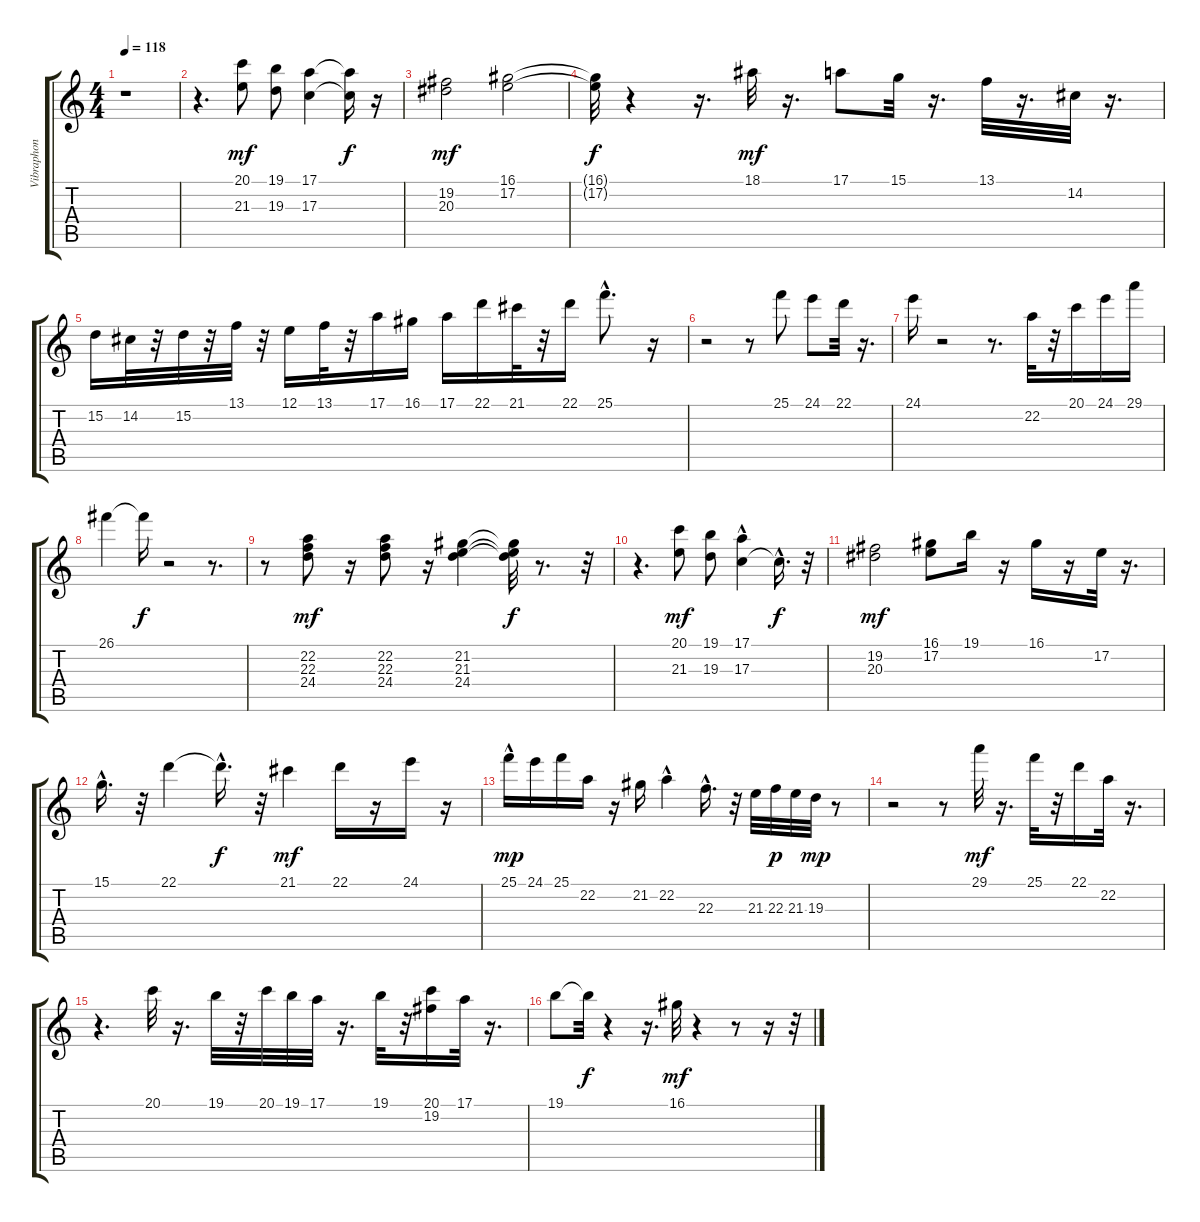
\track (" Vibraphone*merged" " Vibraphon") {instrument vibraphone}
\staff {score tabs}
\tuning (E4 B3 G3 D3 A2 E2) {hide}
\ts (4 4)
\tempo 118
\clef g2
\ks c
r.1{dy mf} |
r.4{d} (20.1 21.3).8 (19.1 19.3).8 (17.1 17.3).4 (17.1{t} 17.3{t}).16{dy f} r.16 |
(19.2 20.3).2{dy mf} (16.1 17.2).2 |
(16.1{t} 17.2{t}).32{dy f} r.4 r.16{d} 18.1.32{dy mf} r.16{d} 17.1.8 15.1.32 r.16{d} 13.1.32 r.16{d} 14.2.32 r.16{d} |
15.2.16 14.2.32 r.32 15.2.32 r.32 13.1.32 r.32 12.1.16 13.1.32 r.32 17.1.16 16.1.16 17.1.16 22.1.16 21.1.32 r.32 22.1.16 25.1{hac}.8{d} r.16 |
r.2 r.8 25.1.8 24.1.8 22.1.32 r.16{d} |
24.1.16 r.2 r.8{d} 22.2.32 r.32 20.1.16 24.1.16 29.1.16 |
26.1.4 26.1{t}.16{dy f} r.2 r.8{d} |
r.8 (22.2 22.3 24.4).8{dy mf} r.16 (22.2 22.3 24.4).8 r.16 (21.2 21.3 24.4).4 (21.2{t} 21.3{t} 24.4{t}).32{dy f} r.8{d} r.32 |
r.4{d} (20.1 21.3).8{dy mf} (19.1 19.3).8 (17.1{hac} 17.3).4 17.3{hac t}.16{d dy f} r.32 |
(19.2 20.3).2{dy mf} (16.1 17.2).8 19.1.16 r.16 16.1.16 r.16 17.2.32 r.16{d} |
15.1{hac}.16{d} r.32 22.1.4 22.1{hac t}.16{d dy f} r.32 21.1.4{dy mf} 22.1.16 r.16 24.1.16 r.16 |
25.1{hac}.16{dy mp} 24.1.16 25.1.16 22.2.16 r.16 21.2.16 22.2{hac}.4 22.3{hac}.16{d} r.32 21.3.32 22.3.32{dy p} 21.3.32 19.3.32{dy mp} r.8 |
r.2 r.8 29.1.32{dy mf} r.16{d} 25.1.32 r.32 22.1.16 22.2.32 r.16{d} |
r.4{d} 20.1.32 r.16{d} 19.1.32 r.32 20.1.32 19.1.32 17.1.32 r.16{d} 19.1.32 r.32 (20.1 19.2).16 17.1.32 r.16{d} |
19.1.8 19.1{t}.32{dy f} r.4 r.16{d} 16.1.32{dy mf} r.4 r.8 r.16 r.32
